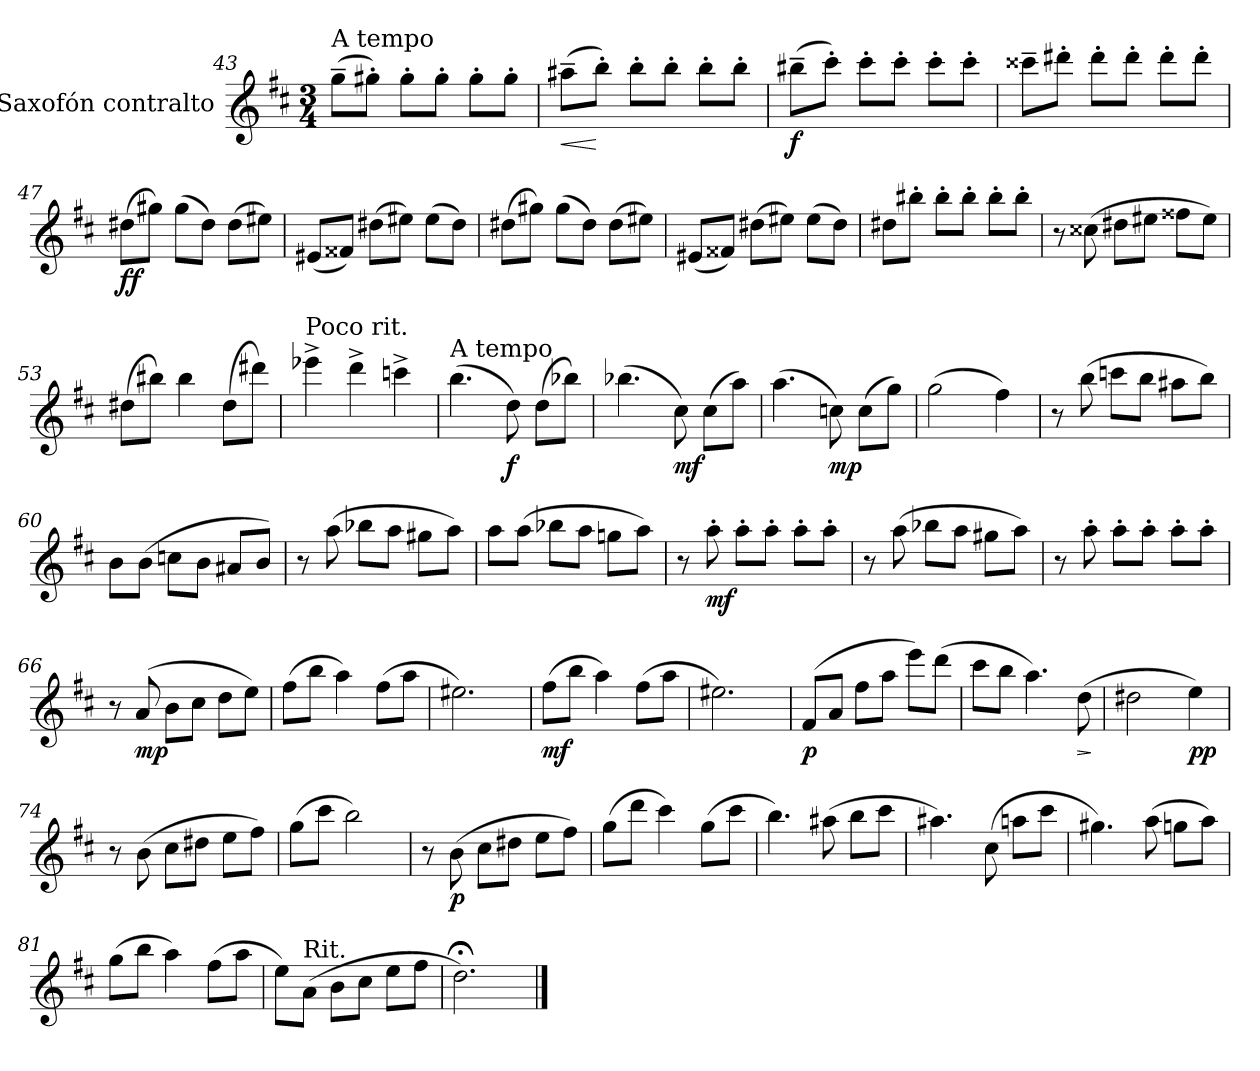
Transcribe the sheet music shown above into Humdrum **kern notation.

**kern	**dynam
*part1	*part1
*staff1	*staff1
*I"Saxofón contralto	*
*I'Sax. Ctrl.	*
*clefG2	*
*ITrd5c9	*
*k[b-]	*
*M3/4	*
=43	=43
!LO:TX:a:t=A tempo	!
(8b-~\L	.
8bn'\J)	.
8b'\L	.
8b'\J	.
8b'\L	.
8b'\J	.
=44	=44
!	!LO:HP:b
(8cc#X~\L	<
8dd'\J)	[
8dd'\L	.
8dd'\J	.
8dd'\L	.
8dd'\J	.
=45	=45
!	!LO:DY:b
(8dd#X~\L	f
8ee'\J)	.
8ee'\L	.
8ee'\J	.
8ee'\L	.
8ee'\J	.
!!LO:LB:g=z
=46	=46
8ee#X~\L	.
8ff#X'\J	.
8ff#'\L	.
8ff#'\J	.
8ff#'\L	.
8ff#'\J	.
=47	=47
!	!LO:DY:b
(8f#X\L	ff
8bn\J)	.
(8b\L	.
8f#\J)	.
(8f#\L	.
8g#X\J)	.
=48	=48
(8G#X/L	.
8A#X/J)	.
(8f#X\L	.
8g#X\J)	.
(8g#\L	.
8f#\J)	.
=49	=49
(8f#X\L	.
8bn\J)	.
(8b\L	.
8f#\J)	.
(8f#\L	.
8g#X\J)	.
=50	=50
(8G#X/L	.
8A#X/J)	.
(8f#X\L	.
8g#X\J)	.
(8g#\L	.
8f#\J)	.
!!LO:LB:g=z
=51	=51
8f#X\L	.
8dd#X'\J	.
8dd#'\L	.
8dd#'\J	.
8dd#'\L	.
8dd#'\J	.
=52	=52
8r	.
(8e#X\	.
8f#X\L	.
8g#X\J	.
8a#X\L	.
8g#\J)	.
=53	=53
(8f#X\L	.
8dd#X\J)	.
4dd#\	.
(8f#\L	.
8ff#X\J)	.
=54	=54
!LO:TX:a:t=Poco rit.	!
4gg-X^\	.
4ff^\	.
4ee-X^\	.
=55	=55
!LO:TX:a:t=A tempo	!
(4.dd\	.
!	!LO:DY:b
8f\)	f
(8f\L	.
8dd-X\J)	.
=56	=56
(4.dd-X\	.
!	!LO:DY:b
8e\)	mf
(8e\L	.
8cc\J)	.
!!LO:LB:g=z
=57	=57
(4.cc\	.
!	!LO:DY:b
8e-X\)	mp
(8e-\L	.
8b-\J)	.
=58	=58
(2b-\	.
4a\)	.
=59	=59
8r	.
(8dd\	.
8ee-X\L	.
8dd\J	.
8cc#X\L	.
8dd\J)	.
=60	=60
8d\L	.
(8d\J	.
8e-X\L	.
8d\J	.
8c#X/L	.
8d/J)	.
=61	=61
8r	.
(8cc\	.
8dd-X\L	.
8cc\J	.
8bn\L	.
8cc\J)	.
=62	=62
8cc\L	.
(8cc\J	.
8dd-X\L	.
8cc\J	.
8b-X\L	.
8cc\J)	.
!!LO:LB:g=z
=63	=63
8r	.
!	!LO:DY:b
8cc'\	mf
8cc'\L	.
8cc'\J	.
8cc'\L	.
8cc'\J	.
=64	=64
8r	.
(8cc\	.
8dd-X\L	.
8cc\J	.
8bn\L	.
8cc\J)	.
=65	=65
8r	.
8cc'\	.
8cc'\L	.
8cc'\J	.
8cc'\L	.
8cc'\J	.
=66	=66
8r	.
!	!LO:DY:b
(8c/	mp
8d\L	.
8e\J	.
8f\L	.
8g\J)	.
=67	=67
(8a\L	.
8dd\J	.
4cc\)	.
(8a\L	.
8cc\J	.
=68	=68
2.g#X\)	.
!!LO:LB:g=z
=69	=69
!	!LO:DY:b
(8a\L	mf
8dd\J	.
4cc\)	.
(8a\L	.
8cc\J	.
=70	=70
2.g#X\)	.
=71	=71
!	!LO:DY:b
(8A/L	p
8c/J	.
8a\L	.
8cc\J	.
8gg\L)	.
(8ff\J	.
=72	=72
8ee\L	.
8dd\J	.
4.cc\)	.
!	!LO:HP:b
(8f\	>
.	]
=73	=73
2f#X\	.
!	!LO:DY:b
4g\)	pp
=74	=74
8r	.
(8d\	.
8e\L	.
8f#X\J	.
8g\L	.
8a\J)	.
=75	=75
(8b-\L	.
8ee\J	.
2dd\)	.
=76	=76
8r	.
!	!LO:DY:b
(8d\	p
8e\L	.
8f#X\J	.
8g\L	.
8a\J)	.
!!LO:LB:g=z
=77	=77
(8b-\L	.
8ff\J	.
4ee\)	.
(8b-\L	.
8ee\J	.
=78	=78
4.dd\)	.
(8cc#X\	.
8dd\L	.
8ee\J	.
=79	=79
4.cc#X\)	.
(8e\	.
8ccn\L	.
8ee\J	.
=80	=80
4.bn\)	.
(8cc\	.
8b-X\L	.
8cc\J)	.
=81	=81
(8b-\L	.
8dd\J	.
4cc\)	.
(8a\L	.
8cc\J	.
=82	=82
8g\L)	.
!LO:TX:a:t=Rit.	!
(8c\J	.
8d\L	.
8e\J	.
8g\L	.
8a\J	.
=83	=83
2.f;<\)	.
==	==
*-	*-
